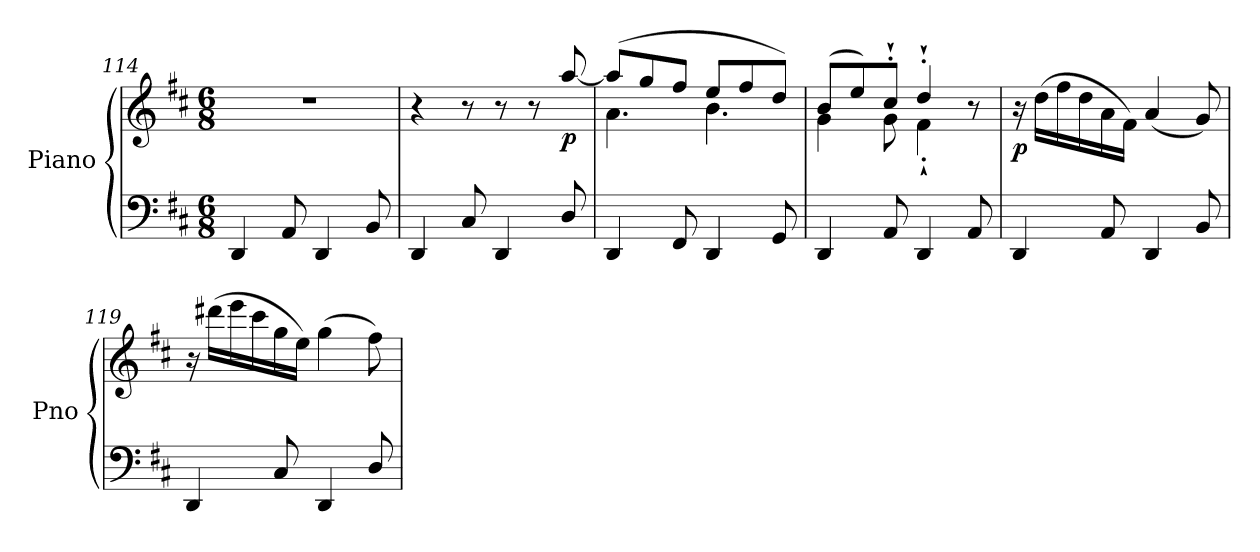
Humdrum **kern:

**kern	**kern	**dynam
*part1	*part1	*part1
*staff2	*staff1	*staff1/2
*I"Piano	*	*
*I'Pno	*	*
*clefF4	*clefG2	*
*k[f#c#]	*k[f#c#]	*
*D:	*D:	*
*M6/8	*M6/8	*
=114	=114	=114
4DD/	2.r	.
8AA/	.	.
4DD/	.	.
8BB/	.	.
!!LO:LB:g=z
=115	=115	=115
4DD/	4r	.
8C#/	8r	.
4DD/	8r	.
.	8r	.
!	!	!LO:DY:b
8D/	[8aa/	p
=116	=116	=116
*	*^	*
4DD/	(>8aa/L]	4.a\	.
.	8gg/	.	.
8FF#/	8ff#/J	.	.
4DD/	8ee/L	4.b\	.
.	8ff#/	.	.
8GG/	8dd/J)	.	.
=117	=117	=117	=117
4DD/	(>8b/L	4g\	.
.	8ee/)	.	.
8AA/	8cc#'`/J	8g\	.
4DD/	4dd'`/	4f#'`\	.
8AA/	8r	8ryy	.
=118	=118	=118	=118
!	!	!	!LO:DY:b
*	*v	*v	*
4DD/	16r	p
.	(>16dd\LL	.
.	16ff#\	.
.	16dd\	.
8AA/	16a\	.
.	16f#\JJ)	.
4DD/	(<4a/	.
8BB/	8g/)	.
=119	=119	=119
4DD/	16r	.
.	(>16ddd#X\LL	.
.	16eee\	.
.	16ccc#\	.
8C#/	16gg\	.
.	16ee\JJ)	.
4DD/	(>4gg\	.
8D/	8ff#\)	.
=	=	=
*-	*-	*-
